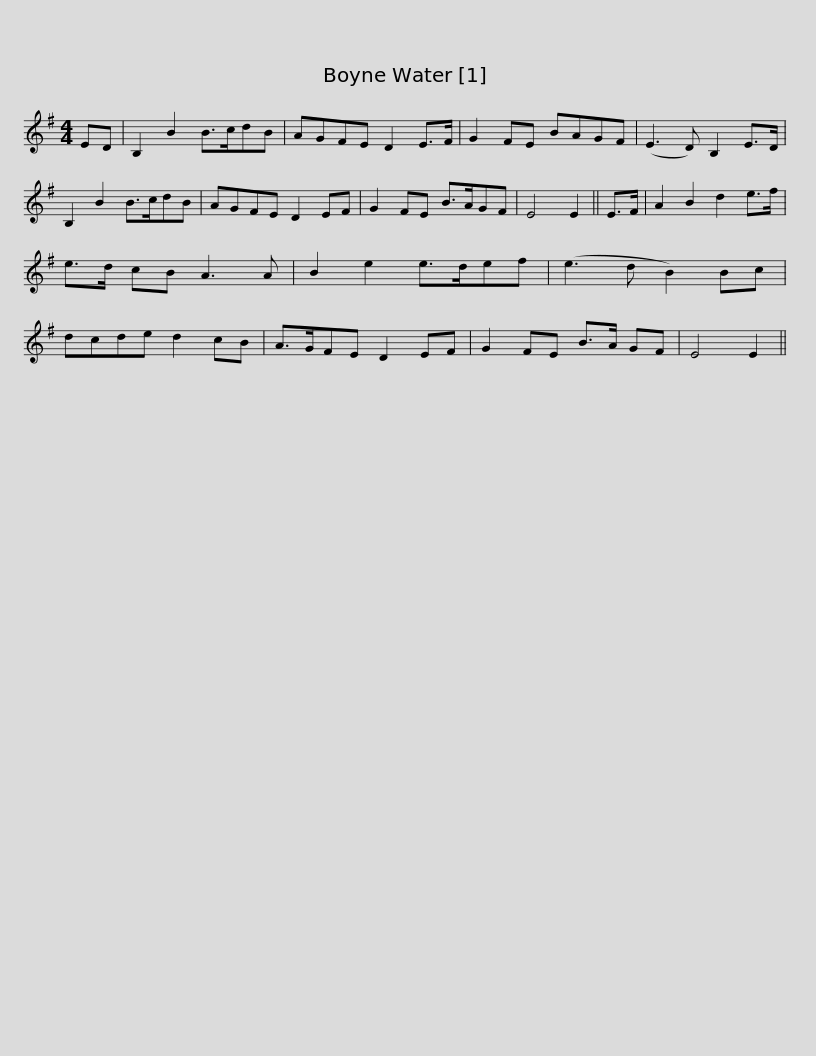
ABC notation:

X:1
L:1/8
M:4/4
I:linebreak $
K:Emin
V:1 treble
V:1
 ED | B,2 B2 B>cdB | AGFE D2 E>F | G2 FE BAGF | (E3 D) B,2 E>D | %5
 B,2 B2 B>cdB | AGFE D2 EF |$ G2 FE B>AGF | E4 E2 || E>F | %10
 A2 B2 d2 e>f | e>d cB A3 A | B2 e2 e>def | (e3 d B2) Bc | dcde d2 cB |$ %15
 A>GFE D2 EF | G2 FE B>A GF | E4 E2 || %18
